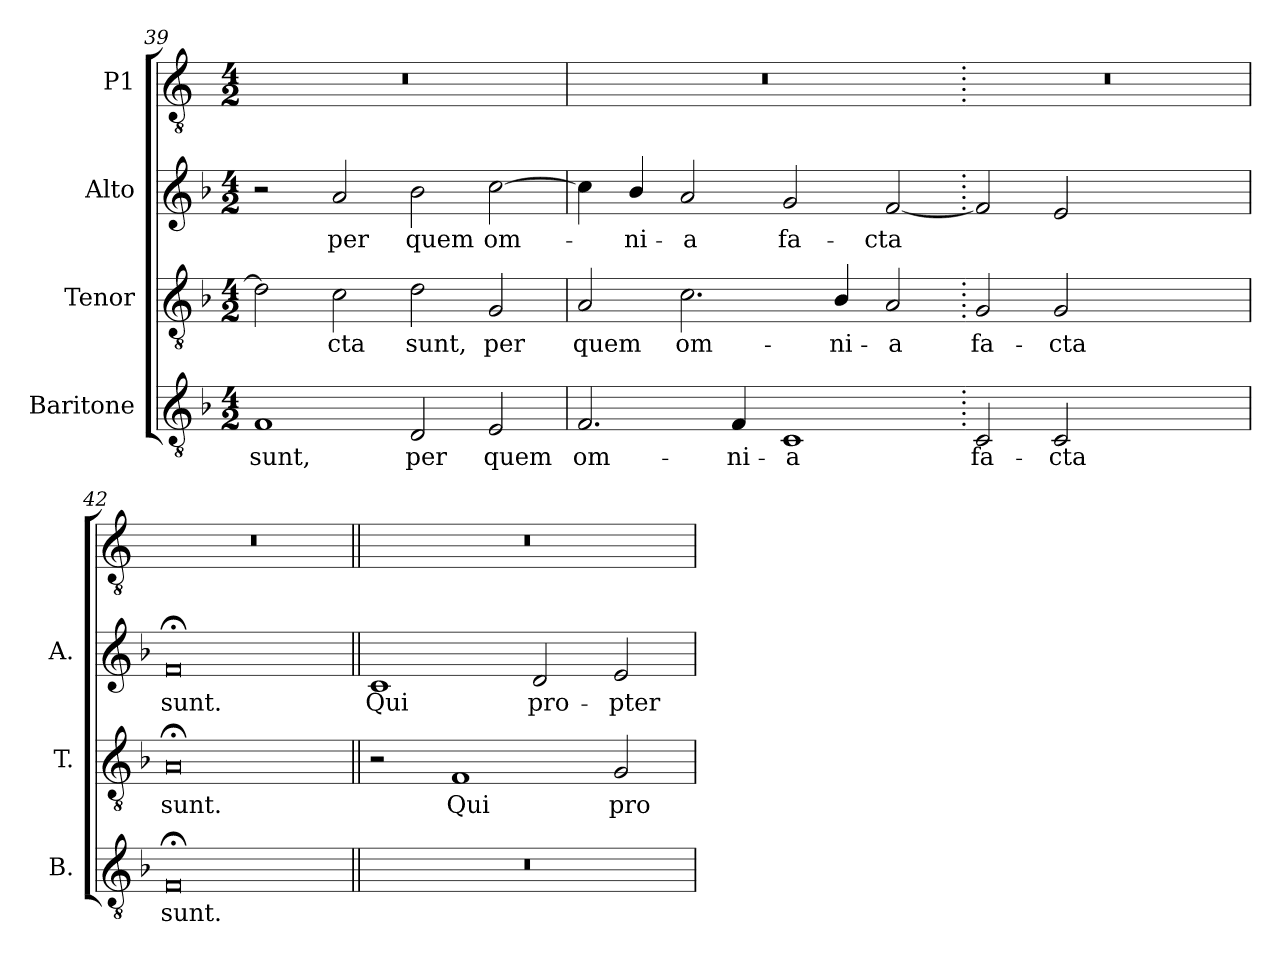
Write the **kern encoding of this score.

**kern	**text	**kern	**text	**kern	**text	**kern
*part4	*part4	*part3	*part3	*part2	*part2	*part1
*staff4	*staff4	*staff3	*staff3	*staff2	*staff2	*staff1
*I"Baritone	*	*I"Tenor	*	*I"Alto	*	*I"P1
*I'B.	*	*I'T.	*	*I'A.	*	*
*clefGv2	*	*clefGv2	*	*clefG2	*	*clefGv2
*ITrd7c12	*	*ITrd7c12	*	*	*	*ITrd7c12
*k[b-]	*	*k[b-]	*	*k[b-]	*	*k[]
*F:	*	*F:	*	*F:	*	*C:
*M4/2	*	*M4/2	*	*M4/2	*	*M4/2
=39	=39	=39	=39	=39	=39	=39
!	!LO:LY:b:color=#000000	!	!	!	!	!LO:N:vis=1
1FFi	sunt,	2Di\]	.	2r	.	0r
!	!	!	!LO:LY:b:color=#000000	!	!	!
!	!	!	!	!	!LO:LY:b:color=#000000	!
.	.	2Ci\	-cta	2ai/	per	.
!	!LO:LY:b:color=#000000	!	!	!	!	!
!	!	!	!LO:LY:b:color=#000000	!	!	!
!	!	!	!	!	!LO:LY:b:color=#000000	!
2DDi/	per	2Di\	sunt,	2b-i\	quem	.
!	!LO:LY:b:color=#000000	!	!	!	!	!
!	!	!	!LO:LY:b:color=#000000	!	!	!
!	!	!	!	!	!LO:LY:b:color=#000000	!
2EEi/	quem	2GGi/	per	[2cci\	om-	.
=40	=40	=40	=40	=40	=40	=40
!	!LO:LY:b:color=#000000	!	!	!	!	!
!	!	!	!LO:LY:b:color=#000000	!	!	!LO:N:vis=1
2.FFi/	om-	2AAi/	quem	4cci\]	.	0r
!	!	!	!	!	!LO:LY:b:color=#000000	!
.	.	.	.	4b-i/	-ni-	.
!	!	!	!LO:LY:b:color=#000000	!	!	!
!	!	!	!	!	!LO:LY:b:color=#000000	!
.	.	2.Ci\	om-	2ai/	-a	.
!	!LO:LY:b:color=#000000	!	!	!	!	!
4FFi/	-ni-	.	.	.	.	.
!	!LO:LY:b:color=#000000	!	!	!	!	!
!	!	!	!	!	!LO:LY:b:color=#000000	!
1CCi	-a	.	.	2gi/	fa-	.
!	!	!	!LO:LY:b:color=#000000	!	!	!
.	.	4BB-i/	-ni-	.	.	.
!	!	!	!LO:LY:b:color=#000000	!	!	!
!	!	!	!	!	!LO:LY:b:color=#000000	!
.	.	2AAi/	-a	[2fi/	-cta	.
=41.	=41.	=41.	=41.	=41.	=41.	=41.
!	!LO:LY:b:color=#000000	!	!	!	!	!
!	!	!	!LO:LY:b:color=#000000	!	!	!
2CCi/	fa-	2GGi/	fa-	2fi/]	.	0r
!	!LO:LY:b:color=#000000	!	!	!	!	!
!	!	!	!LO:LY:b:color=#000000	!	!	!
2CCi/	-cta	2GGi/	-cta	2ei/	.	.
1ryy	.	1ryy	.	1ryy	.	.
=42	=42	=42	=42	=42	=42	=42
!	!LO:LY:b:color=#000000	!	!	!	!	!
!	!	!	!LO:LY:b:color=#000000	!	!	!
!	!	!	!	!	!LO:LY:b:color=#000000	!LO:N:vis=1
0FF;i	sunt.	0AA;i	sunt.	0f;i	sunt.	0r
!!LO:LB:g=z
=43||	=43||	=43||	=43||	=43||	=43||	=43||
!LO:N:vis=1	!	!	!	!	!	!
!	!	!	!	!	!LO:LY:b:color=#000000	!LO:N:vis=1
0r	.	2r	.	1ci	Qui	0r
!	!	!	!LO:LY:b:color=#000000	!	!	!
.	.	1FFi	Qui	.	.	.
!	!	!	!	!	!LO:LY:b:color=#000000	!
.	.	.	.	2di/	pro-	.
!	!	!	!LO:LY:b:color=#000000	!	!	!
!	!	!	!	!	!LO:LY:b:color=#000000	!
.	.	2GGi/	pro-	2ei/	-pter	.
=	=	=	=	=	=	=
*-	*-	*-	*-	*-	*-	*-
